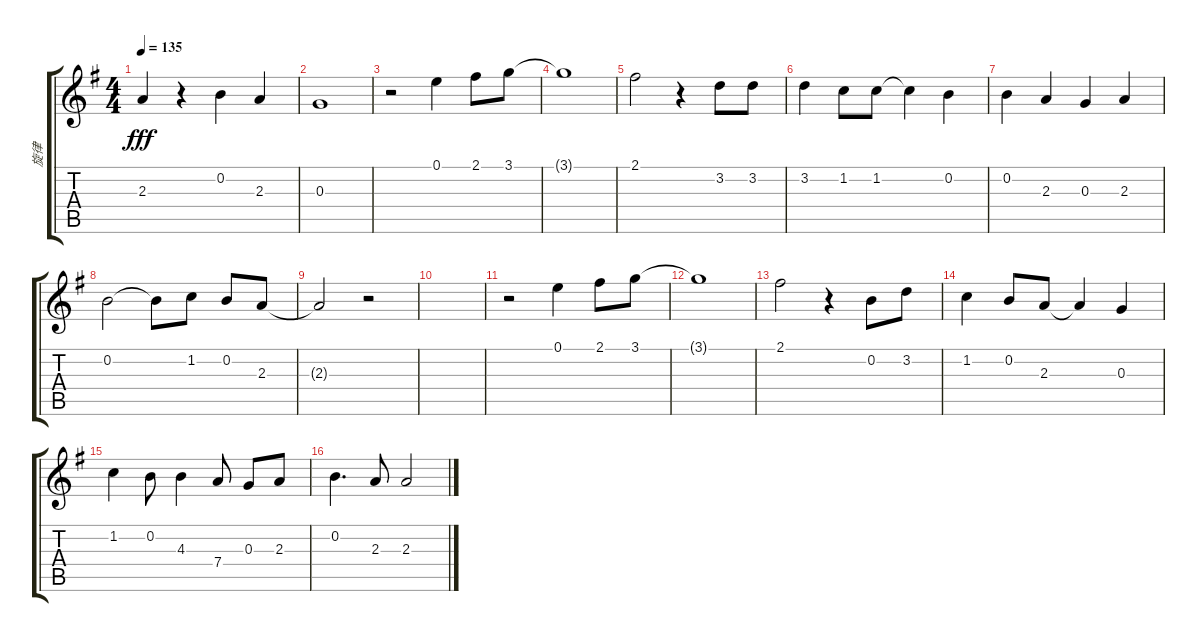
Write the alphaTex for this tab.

\track ("旋律" "旋律") {instrument electricguitarjazz}
\staff {score tabs}
\tuning (E4 B3 G3 D3 A2 E2) {hide}
\ts (4 4)
\tempo 135
\clef g2
\ks g
2.3{t}.4{dy fff} r.4 0.2.4 2.3.4 |
0.3.1 |
r.2 0.1.4 2.1.8 3.1.8 |
3.1{t}.1 |
2.1.2 r.4 3.2.8 3.2.8 |
3.2.4 1.2.8 1.2.8 1.2{t}.4 0.2.4 |
0.2.4 2.3.4 0.3.4 2.3.4 |
0.2.2 0.2{t}.8 1.2.8 0.2.8 2.3.8 |
2.3{t}.2 r.2 |
|
r.2 0.1.4 2.1.8 3.1.8 |
3.1{t}.1 |
2.1.2 r.4 0.2.8 3.2.8 |
1.2.4 0.2.8 2.3.8 2.3{t}.4 0.3.4 |
1.2.4 0.2.8 4.3.4 7.4.8 0.3.8 2.3.8 |
0.2.4{d} 2.3.8 2.3.2
